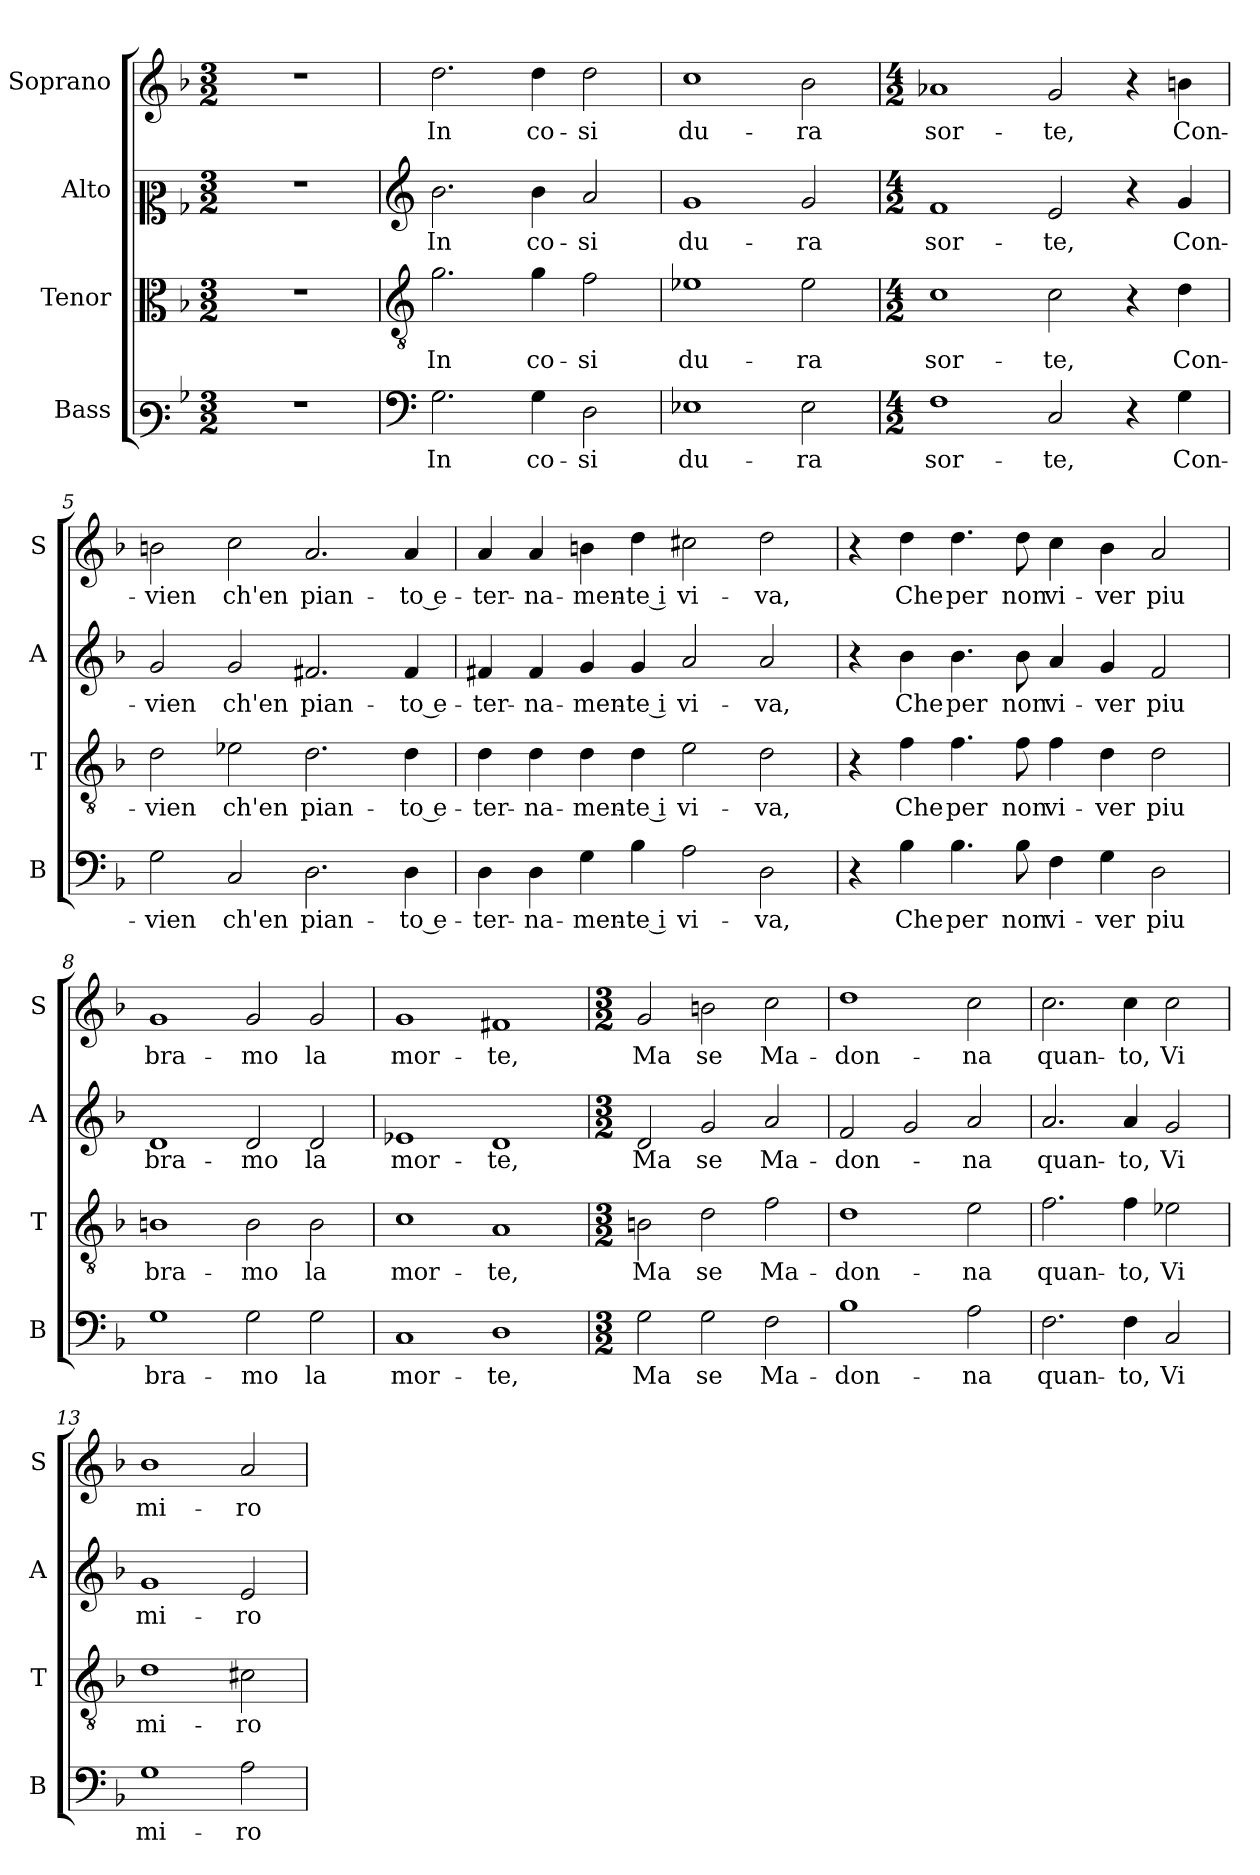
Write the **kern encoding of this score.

**kern	**text	**kern	**text	**kern	**text	**kern	**text
*part4	*part4	*part3	*part3	*part2	*part2	*part1	*part1
*staff4	*staff4	*staff3	*staff3	*staff2	*staff2	*staff1	*staff1
*I"Bass	*	*I"Tenor	*	*I"Alto	*	*I"Soprano	*
*I'B	*	*I'T	*	*I'A	*	*I'S	*
*clefF3	*	*clefC3	*	*clefC2	*	*clefG2	*
*k[b-]	*	*k[b-]	*	*k[b-]	*	*k[b-]	*
*F:	*	*F:	*	*F:	*	*F:	*
*M3/2	*	*M3/2	*	*M3/2	*	*M3/2	*
=1	=1	=1	=1	=1	=1	=1	=1
1.r	.	1.r	.	1.r	.	1.r	.
=2	=2	=2	=2	=2	=2	=2	=2
*clefF4	*	*clefGv2	*	*clefG2	*	*	*
!	!LO:LY:b	!	!LO:LY:b	!	!LO:LY:b	!	!LO:LY:b
2.G\	In	2.g\	In	2.b-\	In	2.dd\	In
!	!LO:LY:b	!	!LO:LY:b	!	!LO:LY:b	!	!LO:LY:b
4G\	co-	4g\	co-	4b-\	co-	4dd\	co-
!	!LO:LY:b	!	!LO:LY:b	!	!LO:LY:b	!	!LO:LY:b
2D\	-si	2f\	-si	2a/	-si	2dd\	-si
=3	=3	=3	=3	=3	=3	=3	=3
!	!LO:LY:b	!	!LO:LY:b	!	!LO:LY:b	!	!LO:LY:b
1E-X	du-	1e-X	du-	1g	du-	1cc	du-
!	!LO:LY:b	!	!LO:LY:b	!	!LO:LY:b	!	!LO:LY:b
2E-\	-ra	2e-\	-ra	2g/	-ra	2b-\	-ra
=4	=4	=4	=4	=4	=4	=4	=4
*M4/2	*	*M4/2	*	*M4/2	*	*M4/2	*
!	!LO:LY:b	!	!LO:LY:b	!	!LO:LY:b	!	!LO:LY:b
1F	sor-	1c	sor-	1f	sor-	1a-X	sor-
!	!LO:LY:b	!	!LO:LY:b	!	!LO:LY:b	!	!LO:LY:b
2C/	-te,	2c\	-te,	2e/	-te,	2g/	-te,
4r	.	4r	.	4r	.	4r	.
!	!LO:LY:b	!	!LO:LY:b	!	!LO:LY:b	!	!LO:LY:b
4G\	Con-	4d\	Con-	4g/	Con-	4bn\	Con-
!!LO:LB:g=z
=5	=5	=5	=5	=5	=5	=5	=5
!	!LO:LY:b	!	!LO:LY:b	!	!LO:LY:b	!	!LO:LY:b
2G\	-vien	2d\	-vien	2g/	-vien	2bn\	-vien
!	!LO:LY:b	!	!LO:LY:b	!	!LO:LY:b	!	!LO:LY:b
2C/	ch'en	2e-X\	ch'en	2g/	ch'en	2cc\	ch'en
!	!LO:LY:b	!	!LO:LY:b	!	!LO:LY:b	!	!LO:LY:b
2.D\	pian-	2.d\	pian-	2.f#X/	pian-	2.a/	pian-
!	!LO:LY:b	!	!LO:LY:b	!	!LO:LY:b	!	!LO:LY:b
4D\	-to e-	4d\	-to e-	4f#/	-to e-	4a/	-to e-
=6	=6	=6	=6	=6	=6	=6	=6
!	!LO:LY:b	!	!LO:LY:b	!	!LO:LY:b	!	!LO:LY:b
4D\	-ter-	4d\	-ter-	4f#X/	-ter-	4a/	-ter-
!	!LO:LY:b	!	!LO:LY:b	!	!LO:LY:b	!	!LO:LY:b
4D\	-na-	4d\	-na-	4f#/	-na-	4a/	-na-
!	!LO:LY:b	!	!LO:LY:b	!	!LO:LY:b	!	!LO:LY:b
4G\	-men-	4d\	-men-	4g/	-men-	4bn\	-men-
!	!LO:LY:b	!	!LO:LY:b	!	!LO:LY:b	!	!LO:LY:b
4B-\	-te i	4d\	-te i	4g/	-te i	4dd\	-te i
!	!LO:LY:b	!	!LO:LY:b	!	!LO:LY:b	!	!LO:LY:b
2A\	vi-	2e\	vi-	2a/	vi-	2cc#X\	vi-
!	!LO:LY:b	!	!LO:LY:b	!	!LO:LY:b	!	!LO:LY:b
2D\	-va,	2d\	-va,	2a/	-va,	2dd\	-va,
=7	=7	=7	=7	=7	=7	=7	=7
4r	.	4r	.	4r	.	4r	.
!	!LO:LY:b	!	!LO:LY:b	!	!LO:LY:b	!	!LO:LY:b
4B-\	Che	4f\	Che	4b-\	Che	4dd\	Che
!	!LO:LY:b	!	!LO:LY:b	!	!LO:LY:b	!	!LO:LY:b
4.B-\	per	4.f\	per	4.b-\	per	4.dd\	per
!	!LO:LY:b	!	!LO:LY:b	!	!LO:LY:b	!	!LO:LY:b
8B-\	non	8f\	non	8b-\	non	8dd\	non
!	!LO:LY:b	!	!LO:LY:b	!	!LO:LY:b	!	!LO:LY:b
4F\	vi-	4f\	vi-	4a/	vi-	4cc\	vi-
!	!LO:LY:b	!	!LO:LY:b	!	!LO:LY:b	!	!LO:LY:b
4G\	-ver	4d\	-ver	4g/	-ver	4b-\	-ver
!	!LO:LY:b	!	!LO:LY:b	!	!LO:LY:b	!	!LO:LY:b
2D\	piu	2d\	piu	2f/	piu	2a/	piu
=8	=8	=8	=8	=8	=8	=8	=8
!	!LO:LY:b	!	!LO:LY:b	!	!LO:LY:b	!	!LO:LY:b
1G	bra-	1Bn	bra-	1d	bra-	1g	bra-
!	!LO:LY:b	!	!LO:LY:b	!	!LO:LY:b	!	!LO:LY:b
2G\	-mo	2B\	-mo	2d/	-mo	2g/	-mo
!	!LO:LY:b	!	!LO:LY:b	!	!LO:LY:b	!	!LO:LY:b
2G\	la	2B\	la	2d/	la	2g/	la
!!LO:LB:g=z
=9	=9	=9	=9	=9	=9	=9	=9
!	!LO:LY:b	!	!LO:LY:b	!	!LO:LY:b	!	!LO:LY:b
1C	mor-	1c	mor-	1e-X	mor-	1g	mor-
!	!LO:LY:b	!	!LO:LY:b	!	!LO:LY:b	!	!LO:LY:b
1D	-te,	1A	-te,	1d	-te,	1f#X	-te,
=10	=10	=10	=10	=10	=10	=10	=10
*M3/2	*	*M3/2	*	*M3/2	*	*M3/2	*
!	!LO:LY:b	!	!LO:LY:b	!	!LO:LY:b	!	!LO:LY:b
2G\	Ma	2Bn\	Ma	2d/	Ma	2g/	Ma
!	!LO:LY:b	!	!LO:LY:b	!	!LO:LY:b	!	!LO:LY:b
2G\	se	2d\	se	2g/	se	2bn\	se
!	!LO:LY:b	!	!LO:LY:b	!	!LO:LY:b	!	!LO:LY:b
2F\	Ma-	2f\	Ma-	2a/	Ma-	2cc\	Ma-
=11	=11	=11	=11	=11	=11	=11	=11
!	!LO:LY:b	!	!LO:LY:b	!	!LO:LY:b	!	!LO:LY:b
1B-	-don-	1d	-don-	2f/	-don-	1dd	-don-
.	.	.	.	2g/	.	.	.
!	!LO:LY:b	!	!LO:LY:b	!	!LO:LY:b	!	!LO:LY:b
2A\	-na	2e\	-na	2a/	-na	2cc\	-na
=12	=12	=12	=12	=12	=12	=12	=12
!	!LO:LY:b	!	!LO:LY:b	!	!LO:LY:b	!	!LO:LY:b
2.F\	quan-	2.f\	quan-	2.a/	quan-	2.cc\	quan-
!	!LO:LY:b	!	!LO:LY:b	!	!LO:LY:b	!	!LO:LY:b
4F\	-to,	4f\	-to,	4a/	-to,	4cc\	-to,
!	!LO:LY:b	!	!LO:LY:b	!	!LO:LY:b	!	!LO:LY:b
2C/	Vi	2e-X\	Vi	2g/	Vi	2cc\	Vi
=13	=13	=13	=13	=13	=13	=13	=13
!	!LO:LY:b	!	!LO:LY:b	!	!LO:LY:b	!	!LO:LY:b
1G	mi-	1d	mi-	1g	mi-	1b-	mi-
!	!LO:LY:b	!	!LO:LY:b	!	!LO:LY:b	!	!LO:LY:b
2A\	-ro	2c#X\	-ro	2e/	-ro	2a/	-ro
=	=	=	=	=	=	=	=
*-	*-	*-	*-	*-	*-	*-	*-
